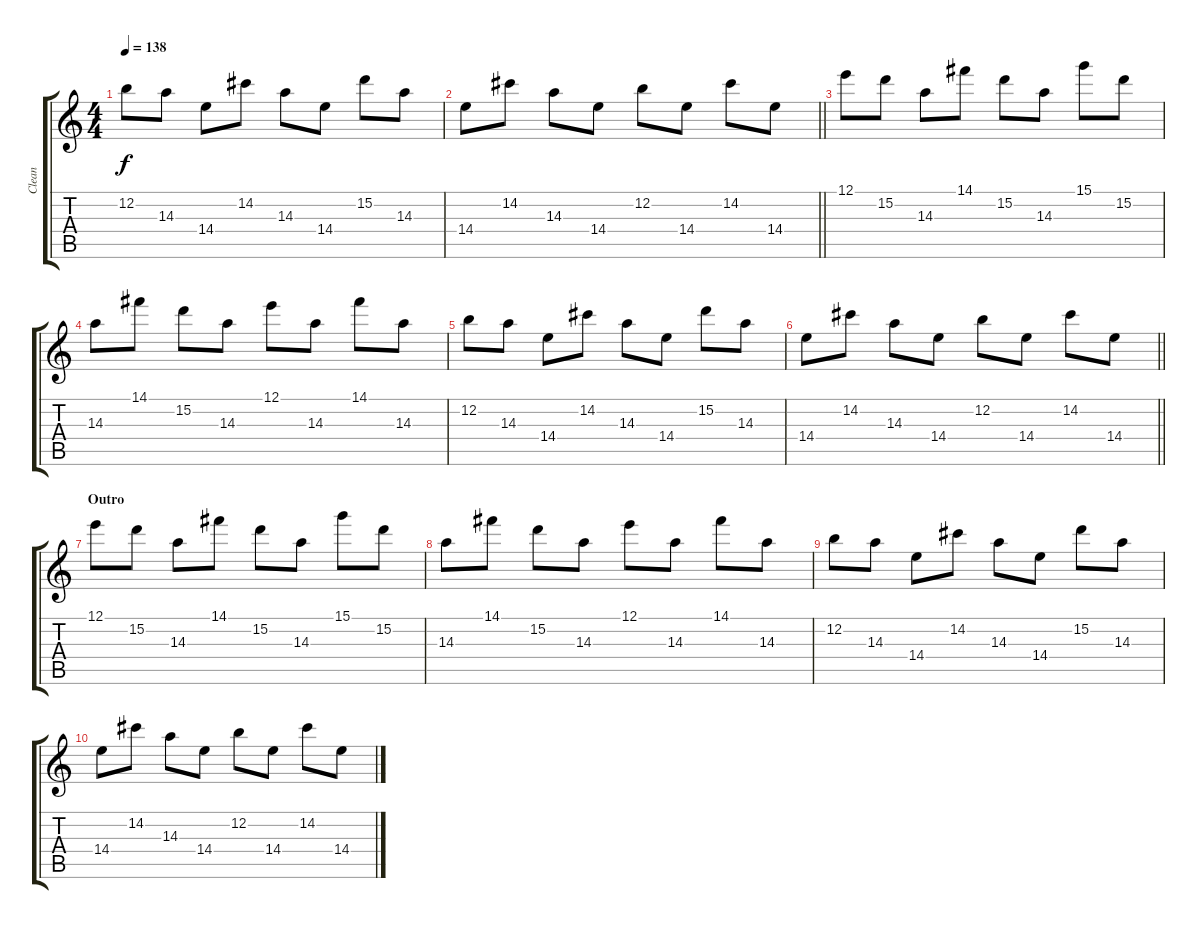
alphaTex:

\track ("Clean" "Clean") {instrument electricguitarclean}
\staff {score tabs}
\tuning (E4 B3 G3 D3 A2 E2) {hide}
\ts (4 4)
\tempo 138
\clef g2
\ks c
12.2.8{dy f} 14.3.8 14.4.8 14.2.8 14.3.8 14.4.8 15.2.8 14.3.8 |
\barLineRight lightlight
14.4.8 14.2.8 14.3.8 14.4.8 12.2.8 14.4.8 14.2.8 14.4.8 |
12.1.8 15.2.8 14.3.8 14.1.8 15.2.8 14.3.8 15.1.8 15.2.8 |
14.3.8 14.1.8 15.2.8 14.3.8 12.1.8 14.3.8 14.1.8 14.3.8 |
12.2.8 14.3.8 14.4.8 14.2.8 14.3.8 14.4.8 15.2.8 14.3.8 |
\barLineRight lightlight
14.4.8 14.2.8 14.3.8 14.4.8 12.2.8 14.4.8 14.2.8 14.4.8 |
\section ("" "Outro")
12.1.8 15.2.8 14.3.8 14.1.8 15.2.8 14.3.8 15.1.8 15.2.8 |
14.3.8 14.1.8 15.2.8 14.3.8 12.1.8 14.3.8 14.1.8 14.3.8 |
12.2.8 14.3.8 14.4.8 14.2.8 14.3.8 14.4.8 15.2.8 14.3.8 |
14.4.8 14.2.8 14.3.8 14.4.8 12.2.8 14.4.8 14.2.8 14.4.8
